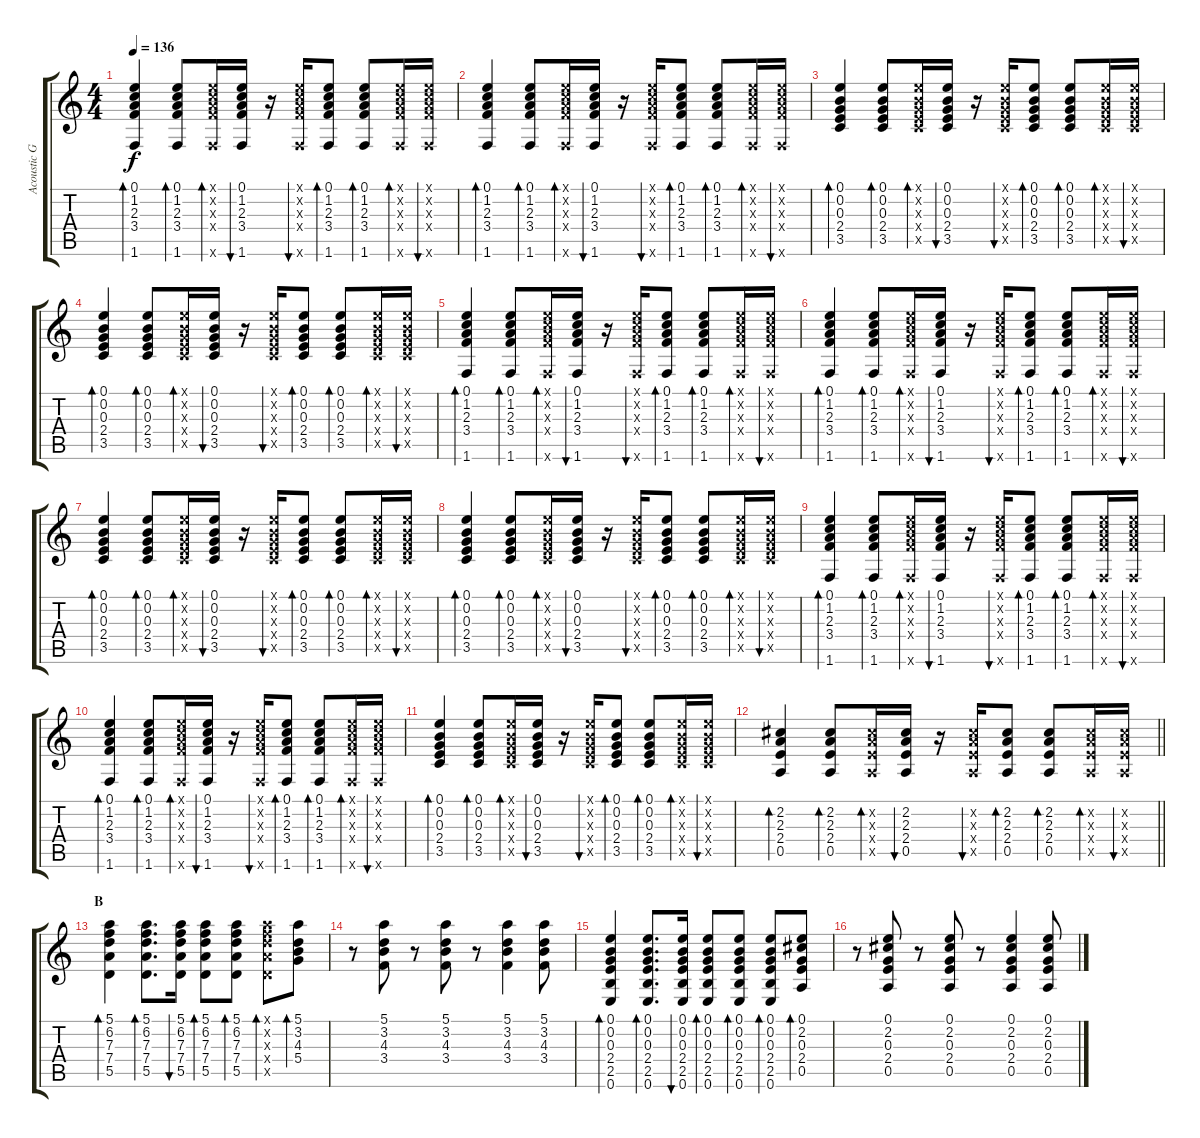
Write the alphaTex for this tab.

\track ("Acoustic Guitar I" "Acoustic G") {instrument acousticguitarsteel}
\staff {score tabs}
\tuning (E4 B3 G3 D3 A2 E2) {hide}
\ts (4 4)
\tempo 136
\clef g2
\ks c
(0.1 1.2 2.3 3.4 1.6).4{bd 30 dy f} (0.1 1.2 2.3 3.4 1.6).8{bd 60} (0.1{x} 1.2{x} 2.3{x} 3.4{x} 1.6{x}).16{bd 60} (0.1 1.2 2.3 3.4 1.6).16{bu 60} r.16 (0.1{x} 1.2{x} 2.3{x} 3.4{x} 1.6{x}).16{bu 60} (0.1 1.2 2.3 3.4 1.6).8{bd 30} (0.1 1.2 2.3 3.4 1.6).8{bd 30} (0.1{x} 1.2{x} 2.3{x} 3.4{x} 1.6{x}).16{bd 30} (0.1{x} 1.2{x} 2.3{x} 3.4{x} 1.6{x}).16{bu 30} |
(0.1 1.2 2.3 3.4 1.6).4{bd 30} (0.1 1.2 2.3 3.4 1.6).8{bd 60} (0.1{x} 1.2{x} 2.3{x} 3.4{x} 1.6{x}).16{bd 60} (0.1 1.2 2.3 3.4 1.6).16{bu 60} r.16 (0.1{x} 1.2{x} 2.3{x} 3.4{x} 1.6{x}).16{bu 60} (0.1 1.2 2.3 3.4 1.6).8{bd 30} (0.1 1.2 2.3 3.4 1.6).8{bd 30} (0.1{x} 1.2{x} 2.3{x} 3.4{x} 1.6{x}).16{bd 30} (0.1{x} 1.2{x} 2.3{x} 3.4{x} 1.6{x}).16{bu 30} |
(0.1 0.2 0.3 2.4 3.5).4{bd 60} (0.1 0.2 0.3 2.4 3.5).8{bd 30} (0.1{x} 0.2{x} 0.3{x} 2.4{x} 3.5{x}).16{bd 30} (0.1 0.2 0.3 2.4 3.5).16{bu 30} r.16 (0.1{x} 0.2{x} 0.3{x} 2.4{x} 3.5{x}).16{bu 30} (0.1 0.2 0.3 2.4 3.5).8{bd 30} (0.1 0.2 0.3 2.4 3.5).8{bd 30} (0.1{x} 0.2{x} 0.3{x} 2.4{x} 3.5{x}).16{bd 30} (0.1{x} 0.2{x} 0.3{x} 2.4{x} 3.5{x}).16{bu 30} |
(0.1 0.2 0.3 2.4 3.5).4{bd 60} (0.1 0.2 0.3 2.4 3.5).8{bd 30} (0.1{x} 0.2{x} 0.3{x} 2.4{x} 3.5{x}).16{bd 30} (0.1 0.2 0.3 2.4 3.5).16{bu 30} r.16 (0.1{x} 0.2{x} 0.3{x} 2.4{x} 3.5{x}).16{bu 30} (0.1 0.2 0.3 2.4 3.5).8{bd 30} (0.1 0.2 0.3 2.4 3.5).8{bd 30} (0.1{x} 0.2{x} 0.3{x} 2.4{x} 3.5{x}).16{bd 30} (0.1{x} 0.2{x} 0.3{x} 2.4{x} 3.5{x}).16{bu 30} |
(0.1 1.2 2.3 3.4 1.6).4{bd 30} (0.1 1.2 2.3 3.4 1.6).8{bd 60} (0.1{x} 1.2{x} 2.3{x} 3.4{x} 1.6{x}).16{bd 60} (0.1 1.2 2.3 3.4 1.6).16{bu 60} r.16 (0.1{x} 1.2{x} 2.3{x} 3.4{x} 1.6{x}).16{bu 60} (0.1 1.2 2.3 3.4 1.6).8{bd 30} (0.1 1.2 2.3 3.4 1.6).8{bd 30} (0.1{x} 1.2{x} 2.3{x} 3.4{x} 1.6{x}).16{bd 30} (0.1{x} 1.2{x} 2.3{x} 3.4{x} 1.6{x}).16{bu 30} |
(0.1 1.2 2.3 3.4 1.6).4{bd 30} (0.1 1.2 2.3 3.4 1.6).8{bd 60} (0.1{x} 1.2{x} 2.3{x} 3.4{x} 1.6{x}).16{bd 60} (0.1 1.2 2.3 3.4 1.6).16{bu 60} r.16 (0.1{x} 1.2{x} 2.3{x} 3.4{x} 1.6{x}).16{bu 60} (0.1 1.2 2.3 3.4 1.6).8{bd 30} (0.1 1.2 2.3 3.4 1.6).8{bd 30} (0.1{x} 1.2{x} 2.3{x} 3.4{x} 1.6{x}).16{bd 30} (0.1{x} 1.2{x} 2.3{x} 3.4{x} 1.6{x}).16{bu 30} |
(0.1 0.2 0.3 2.4 3.5).4{bd 60} (0.1 0.2 0.3 2.4 3.5).8{bd 30} (0.1{x} 0.2{x} 0.3{x} 2.4{x} 3.5{x}).16{bd 30} (0.1 0.2 0.3 2.4 3.5).16{bu 30} r.16 (0.1{x} 0.2{x} 0.3{x} 2.4{x} 3.5{x}).16{bu 30} (0.1 0.2 0.3 2.4 3.5).8{bd 30} (0.1 0.2 0.3 2.4 3.5).8{bd 30} (0.1{x} 0.2{x} 0.3{x} 2.4{x} 3.5{x}).16{bd 30} (0.1{x} 0.2{x} 0.3{x} 2.4{x} 3.5{x}).16{bu 30} |
(0.1 0.2 0.3 2.4 3.5).4{bd 60} (0.1 0.2 0.3 2.4 3.5).8{bd 30} (0.1{x} 0.2{x} 0.3{x} 2.4{x} 3.5{x}).16{bd 30} (0.1 0.2 0.3 2.4 3.5).16{bu 30} r.16 (0.1{x} 0.2{x} 0.3{x} 2.4{x} 3.5{x}).16{bu 30} (0.1 0.2 0.3 2.4 3.5).8{bd 30} (0.1 0.2 0.3 2.4 3.5).8{bd 30} (0.1{x} 0.2{x} 0.3{x} 2.4{x} 3.5{x}).16{bd 30} (0.1{x} 0.2{x} 0.3{x} 2.4{x} 3.5{x}).16{bu 30} |
(0.1 1.2 2.3 3.4 1.6).4{bd 30} (0.1 1.2 2.3 3.4 1.6).8{bd 60} (0.1{x} 1.2{x} 2.3{x} 3.4{x} 1.6{x}).16{bd 60} (0.1 1.2 2.3 3.4 1.6).16{bu 60} r.16 (0.1{x} 1.2{x} 2.3{x} 3.4{x} 1.6{x}).16{bu 60} (0.1 1.2 2.3 3.4 1.6).8{bd 30} (0.1 1.2 2.3 3.4 1.6).8{bd 30} (0.1{x} 1.2{x} 2.3{x} 3.4{x} 1.6{x}).16{bd 30} (0.1{x} 1.2{x} 2.3{x} 3.4{x} 1.6{x}).16{bu 30} |
(0.1 1.2 2.3 3.4 1.6).4{bd 30} (0.1 1.2 2.3 3.4 1.6).8{bd 60} (0.1{x} 1.2{x} 2.3{x} 3.4{x} 1.6{x}).16{bd 60} (0.1 1.2 2.3 3.4 1.6).16{bu 60} r.16 (0.1{x} 1.2{x} 2.3{x} 3.4{x} 1.6{x}).16{bu 60} (0.1 1.2 2.3 3.4 1.6).8{bd 30} (0.1 1.2 2.3 3.4 1.6).8{bd 30} (0.1{x} 1.2{x} 2.3{x} 3.4{x} 1.6{x}).16{bd 30} (0.1{x} 1.2{x} 2.3{x} 3.4{x} 1.6{x}).16{bu 30} |
(0.1 0.2 0.3 2.4 3.5).4{bd 60} (0.1 0.2 0.3 2.4 3.5).8{bd 30} (0.1{x} 0.2{x} 0.3{x} 2.4{x} 3.5{x}).16{bd 30} (0.1 0.2 0.3 2.4 3.5).16{bu 30} r.16 (0.1{x} 0.2{x} 0.3{x} 2.4{x} 3.5{x}).16{bu 30} (0.1 0.2 0.3 2.4 3.5).8{bd 30} (0.1 0.2 0.3 2.4 3.5).8{bd 30} (0.1{x} 0.2{x} 0.3{x} 2.4{x} 3.5{x}).16{bd 30} (0.1{x} 0.2{x} 0.3{x} 2.4{x} 3.5{x}).16{bu 30} |
\barLineRight lightlight
(2.2 2.3 2.4 0.5).4{bd 60} (2.2 2.3 2.4 0.5).8{bd 60} (2.2{x} 2.3{x} 2.4{x} 0.5{x}).16{bd 60} (2.2 2.3 2.4 0.5).16{bu 60} r.16 (2.2{x} 2.3{x} 2.4{x} 0.5{x}).16{bu 60} (2.2 2.3 2.4 0.5).8{bd 60} (2.2 2.3 2.4 0.5).8{bd 60} (2.2{x} 2.3{x} 2.4{x} 0.5{x}).16{bd 60} (2.2{x} 2.3{x} 2.4{x} 0.5{x}).16{bu 60} |
\section ("" "B")
(5.1 6.2 7.3 7.4 5.5).4{bd 60} (5.1 6.2 7.3 7.4 5.5).8{d bd 30} (5.1 6.2 7.3 7.4 5.5).16{bu 30} (5.1 6.2 7.3 7.4 5.5).8{bd 30} (5.1 6.2 7.3 7.4 5.5).8{bd 30} (5.1{x} 6.2{x} 7.3{x} 7.4{x} 5.5{x}).8{bd 30} (5.1 3.2 4.3 5.4).8{bd 30} |
r.8 (5.1 3.2 4.3 3.4).8 r.8 (5.1 3.2 4.3 3.4).8 r.8 (5.1 3.2 4.3 3.4).4 (5.1 3.2 4.3 3.4).8 |
(0.1 0.2 0.3 2.4 2.5 0.6).4{bd 60} (0.1 0.2 0.3 2.4 2.5 0.6).8{d bd 30} (0.1 0.2 0.3 2.4 2.5 0.6).16{bu 30} (0.1 0.2 0.3 2.4 2.5 0.6).8{bd 30} (0.1 0.2 0.3 2.4 2.5 0.6).8{bd 30} (0.1 0.2 0.3 2.4 2.5 0.6).8{bd 30} (0.1 2.2 0.3 2.4 0.5).8{bd 30} |
r.8 (0.1 2.2 0.3 2.4 0.5).8 r.8 (0.1 2.2 0.3 2.4 0.5).8 r.8 (0.1 2.2 0.3 2.4 0.5).4 (0.1 2.2 0.3 2.4 0.5).8
